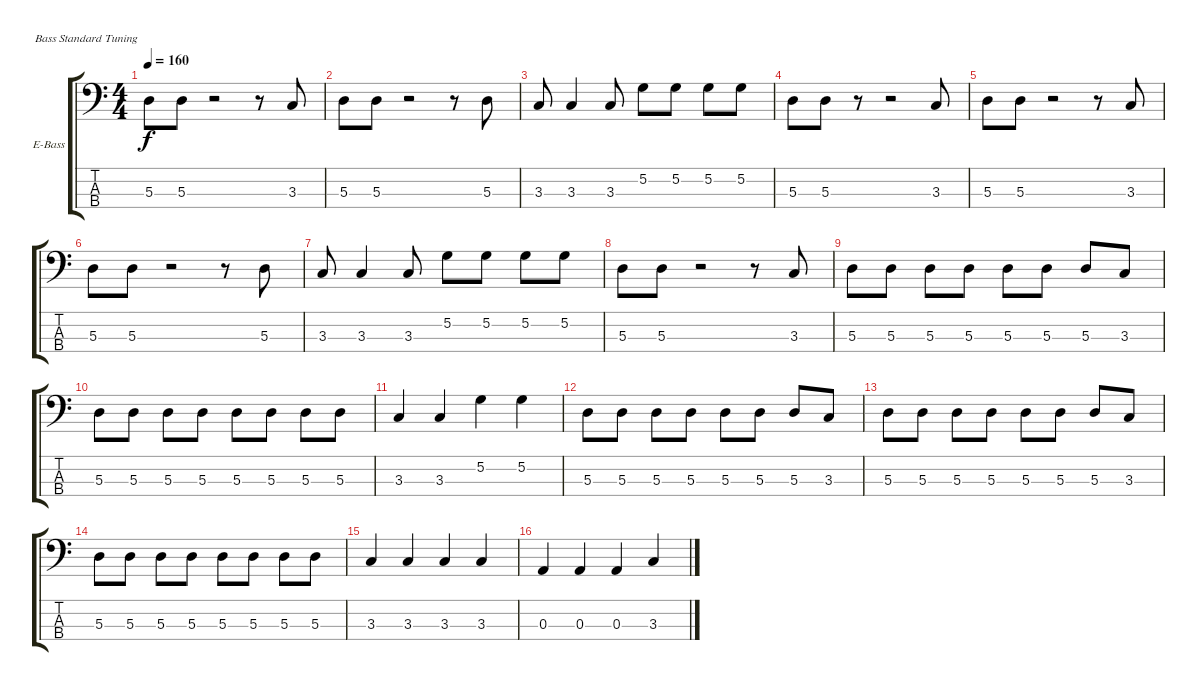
\defaultSystemsLayout 4
\bracketExtendMode groupsimilarinstruments
\firstSystemTrackNameOrientation horizontal
\otherSystemsTrackNameOrientation horizontal
\track ("Electric Bass" "E-Bass") {instrument electricbassfinger}
\staff {score tabs}
\tuning (G2 D2 A1 E1)
\ts (4 4)
\tempo 160
\clef f4
\ks c
5.3.8{dy f instrument electricbassfinger} 5.3.8 r.2 r.8 3.3.8 |
5.3.8 5.3.8 r.2 r.8 5.3.8 |
3.3.8 3.3.4 3.3.8 5.2.8 5.2.8 5.2.8 5.2.8 |
5.3.8 5.3.8 r.8 r.2 3.3.8 |
5.3.8 5.3.8 r.2 r.8 3.3.8 |
5.3.8 5.3.8 r.2 r.8 5.3.8 |
3.3.8 3.3.4 3.3.8 5.2.8 5.2.8 5.2.8 5.2.8 |
5.3.8 5.3.8 r.2 r.8 3.3.8 |
5.3.8 5.3.8 5.3.8 5.3.8 5.3.8 5.3.8 5.3.8 3.3.8 |
5.3.8 5.3.8 5.3.8 5.3.8 5.3.8 5.3.8 5.3.8 5.3.8 |
3.3.4 3.3.4 5.2.4 5.2.4 |
5.3.8 5.3.8 5.3.8 5.3.8 5.3.8 5.3.8 5.3.8 3.3.8 |
5.3.8 5.3.8 5.3.8 5.3.8 5.3.8 5.3.8 5.3.8 3.3.8 |
5.3.8 5.3.8 5.3.8 5.3.8 5.3.8 5.3.8 5.3.8 5.3.8 |
3.3.4 3.3.4 3.3.4 3.3.4 |
0.3.4 0.3.4 0.3.4 3.3.4
